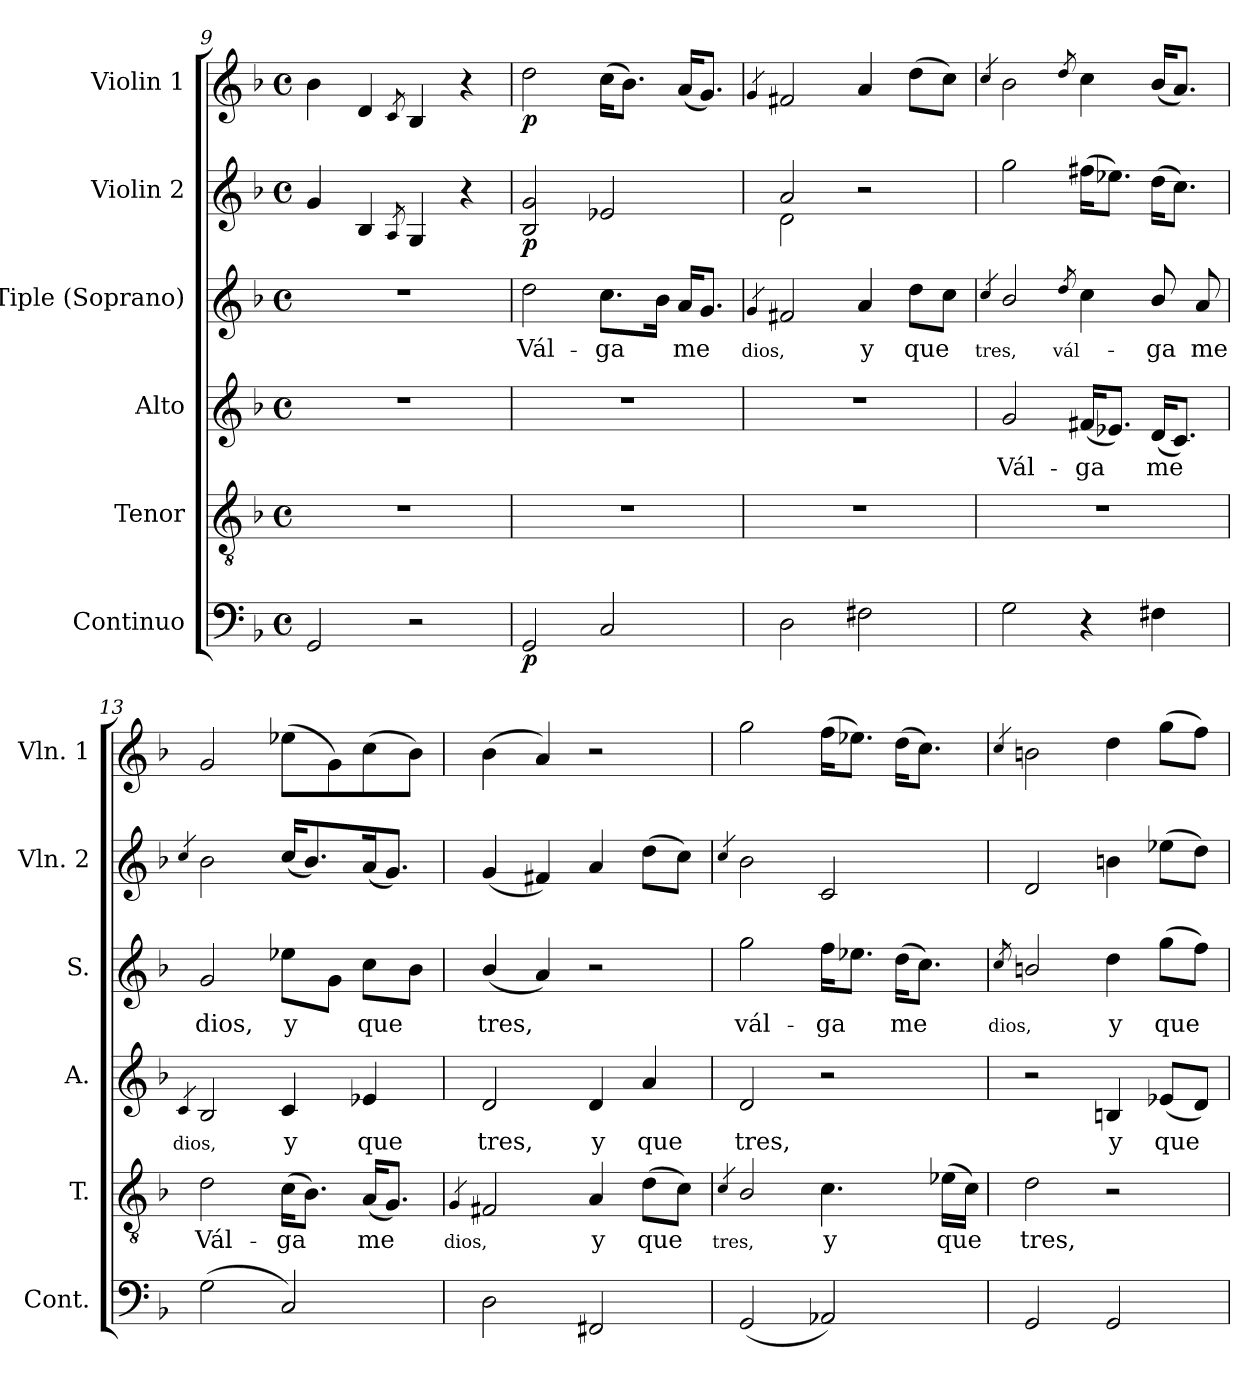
**kern	**dynam	**kern	**text	**kern	**text	**kern	**text	**kern	**dynam	**kern	**dynam
*part6	*part6	*part5	*part5	*part4	*part4	*part3	*part3	*part2	*part2	*part1	*part1
*staff6	*staff6	*staff5	*staff5	*staff4	*staff4	*staff3	*staff3	*staff2	*staff2	*staff1	*staff1
*I"Continuo	*	*I"Tenor	*	*I"Alto	*	*I"Tiple (Soprano)	*	*I"Violin 2	*	*I"Violin 1	*
*I'Cont.	*	*I'T.	*	*I'A.	*	*I'S.	*	*I'Vln. 2	*	*I'Vln. 1	*
*clefF4	*	*clefGv2	*	*clefG2	*	*clefG2	*	*clefG2	*	*clefG2	*
*	*	*ITrd7c12	*	*	*	*	*	*	*	*	*
*k[b-]	*	*k[b-]	*	*k[b-]	*	*k[b-]	*	*k[b-]	*	*k[b-]	*
*F:	*	*F:	*	*F:	*	*F:	*	*F:	*	*F:	*
*M4/4	*	*M4/4	*	*M4/4	*	*M4/4	*	*M4/4	*	*M4/4	*
*met(c)	*	*met(c)	*	*met(c)	*	*met(c)	*	*met(c)	*	*met(c)	*
=9	=9	=9	=9	=9	=9	=9	=9	=9	=9	=9	=9
2GGi/	.	1r	.	1r	.	1r	.	4gi/	.	4b-i\	.
.	.	.	.	.	.	.	.	4B-i/	.	4di/	.
.	.	.	.	.	.	.	.	8qAi/	.	8qci/	.
2r	.	.	.	.	.	.	.	4Gi/	.	4B-i/	.
.	.	.	.	.	.	.	.	4r	.	4r	.
!!LO:LB:g=z
=10	=10	=10	=10	=10	=10	=10	=10	=10	=10	=10	=10
!	!	!	!	!	!	!	!LO:LY:b:color=#000000	!	!	!	!
2GGi/	p	1r	.	1r	.	2ddi\	Vál-	2B-i/ 2gi	p	2ddi\	p
!	!	!	!	!	!	!	!LO:LY:b:color=#000000	!	!	!	!
2Ci/	.	.	.	.	.	8.cci\L	-ga	2e-Xi/	.	(16cci\KL	.
.	.	.	.	.	.	.	.	.	.	8.b-i\J)	.
.	.	.	.	.	.	16b-i\Jk	.	.	.	.	.
!	!	!	!	!	!	!	!LO:LY:b:color=#000000	!	!	!	!
.	.	.	.	.	.	16ai/KL	me	.	.	(16ai/KL	.
.	.	.	.	.	.	8.gi/J	.	.	.	8.gi/J)	.
=11	=11	=11	=11	=11	=11	=11	=11	=11	=11	=11	=11
!	!	!	!	!	!	!	!LO:LY:b:color=#000000	!	!	!	!
.	.	.	.	.	.	4qgi/	dios,	.	.	4qgi/	.
*	*	*	*	*	*	*	*	*^	*	*	*
2Di\	.	1r	.	1r	.	2f#Xi/	.	2ai/	2di\	.	2f#Xi/	.
!	!	!	!	!	!	!	!LO:LY:b:color=#000000	!	!	!	!	!
2F#Xi\	.	.	.	.	.	4ai/	y	2r	2ryy	.	4ai/	.
!	!	!	!	!	!	!	!LO:LY:b:color=#000000	!	!	!	!	!
.	.	.	.	.	.	8ddi\L	que	.	.	.	(8ddi\L	.
.	.	.	.	.	.	8cci\J	.	.	.	.	8cci\J)	.
*	*	*	*	*	*	*	*	*v	*v	*	*	*
=12	=12	=12	=12	=12	=12	=12	=12	=12	=12	=12	=12
!	!	!	!	!	!	!	!LO:LY:b:color=#000000	!	!	!	!
.	.	.	.	.	.	4qcci/	tres,	.	.	4qcci/	.
!	!	!	!	!	!LO:LY:b:color=#000000	!	!	!	!	!	!
2Gi\	.	1r	.	2gi/	Vál-	2b-i/	.	2ggi\	.	2b-i\	.
!	!	!	!	!	!	!	!LO:LY:b:color=#000000	!	!	!	!
.	.	.	.	.	.	8qddi/	vál-	.	.	8qddi/	.
!	!	!	!	!	!LO:LY:b:color=#000000	!	!	!	!	!	!
4r	.	.	.	(16f#Xi/KL	-ga	4cci\	.	(16ff#Xi\KL	.	4cci\	.
.	.	.	.	8.e-Xi/J)	.	.	.	8.ee-Xi\J)	.	.	.
!	!	!	!	!	!LO:LY:b:color=#000000	!	!	!	!	!	!
!	!	!	!	!	!	!	!LO:LY:b:color=#000000	!	!	!	!
4F#Xi\	.	.	.	(16di/KL	me	8b-i/	-ga	(16ddi\KL	.	(16b-i/KL	.
.	.	.	.	8.ci/J)	.	.	.	8.cci\J)	.	8.ai/J)	.
!	!	!	!	!	!	!	!LO:LY:b:color=#000000	!	!	!	!
.	.	.	.	.	.	8ai/	me	.	.	.	.
=13	=13	=13	=13	=13	=13	=13	=13	=13	=13	=13	=13
!	!	!	!	!	!LO:LY:b:color=#000000	!	!	!	!	!	!
.	.	.	.	4qci/	dios,	.	.	4qcci/	.	.	.
!	!	!	!LO:LY:b:color=#000000	!	!	!	!	!	!	!	!
!	!	!	!	!	!	!	!LO:LY:b:color=#000000	!	!	!	!
(2Gi\	.	2Di\	Vál-	2B-i/	.	2gi/	dios,	2b-i\	.	2gi/	.
!	!	!	!LO:LY:b:color=#000000	!	!	!	!	!	!	!	!
!	!	!	!	!	!LO:LY:b:color=#000000	!	!	!	!	!	!
!	!	!	!	!	!	!	!LO:LY:b:color=#000000	!	!	!	!
2Ci/)	.	(16Ci\KL	-ga	4ci/	y	8ee-Xi\L	y	(16cci/KL	.	(8ee-Xi\L	.
.	.	8.BB-i\J)	.	.	.	.	.	8.b-i/)	.	.	.
.	.	.	.	.	.	8gi\J	.	.	.	8gi\)	.
!	!	!	!LO:LY:b:color=#000000	!	!	!	!	!	!	!	!
!	!	!	!	!	!LO:LY:b:color=#000000	!	!	!	!	!	!
!	!	!	!	!	!	!	!LO:LY:b:color=#000000	!	!	!	!
.	.	(16AAi/KL	me	4e-Xi/	que	8cci\L	que	(16ai/k	.	(8cci\	.
.	.	8.GGi/J)	.	.	.	.	.	8.gi/J)	.	.	.
.	.	.	.	.	.	8b-i\J	.	.	.	8b-i\J)	.
=14	=14	=14	=14	=14	=14	=14	=14	=14	=14	=14	=14
!	!	!	!LO:LY:b:color=#000000	!	!	!	!	!	!	!	!
.	.	4qGGi/	dios,	.	.	.	.	.	.	.	.
!	!	!	!	!	!LO:LY:b:color=#000000	!	!	!	!	!	!
!	!	!	!	!	!	!	!LO:LY:b:color=#000000	!	!	!	!
2Di\	.	2FF#Xi/	.	2di/	tres,	(4b-i/	tres,	(4gi/	.	(4b-i\	.
.	.	.	.	.	.	4ai/)	.	4f#Xi/)	.	4ai/)	.
!	!	!	!LO:LY:b:color=#000000	!	!	!	!	!	!	!	!
!	!	!	!	!	!LO:LY:b:color=#000000	!	!	!	!	!	!
2FF#Xi/	.	4AAi/	y	4di/	y	2r	.	4ai/	.	2r	.
!	!	!	!LO:LY:b:color=#000000	!	!	!	!	!	!	!	!
!	!	!	!	!	!LO:LY:b:color=#000000	!	!	!	!	!	!
.	.	(8Di\L	que	4ai/	que	.	.	(8ddi\L	.	.	.
.	.	8Ci\J)	.	.	.	.	.	8cci\J)	.	.	.
!!LO:PB:g=z
=15	=15	=15	=15	=15	=15	=15	=15	=15	=15	=15	=15
!	!	!	!LO:LY:b:color=#000000	!	!	!	!	!	!	!	!
.	.	4qCi/	tres,	.	.	.	.	4qcci/	.	.	.
!	!	!	!	!	!LO:LY:b:color=#000000	!	!	!	!	!	!
!	!	!	!	!	!	!	!LO:LY:b:color=#000000	!	!	!	!
(2GGi/	.	2BB-i/	.	2di/	tres,	2ggi\	vál-	2b-i\	.	2ggi\	.
!	!	!	!LO:LY:b:color=#000000	!	!	!	!	!	!	!	!
!	!	!	!	!	!	!	!LO:LY:b:color=#000000	!	!	!	!
2AA-Xi/)	.	4.Ci\	y	2r	.	16ffi\KL	-ga	2ci/	.	(16ffi\KL	.
.	.	.	.	.	.	8.ee-Xi\J	.	.	.	8.ee-Xi\J)	.
!	!	!	!	!	!	!	!LO:LY:b:color=#000000	!	!	!	!
.	.	.	.	.	.	(16ddi\KL	me	.	.	(16ddi\KL	.
.	.	.	.	.	.	8.cci\J)	.	.	.	8.cci\J)	.
!	!	!	!LO:LY:b:color=#000000	!	!	!	!	!	!	!	!
.	.	(16E-Xi\LL	que	.	.	.	.	.	.	.	.
.	.	16Ci\JJ)	.	.	.	.	.	.	.	.	.
=16	=16	=16	=16	=16	=16	=16	=16	=16	=16	=16	=16
!	!	!	!	!	!	!	!LO:LY:b:color=#000000	!	!	!	!
.	.	.	.	.	.	8qcci/	dios,	.	.	4qcci/	.
!	!	!	!LO:LY:b:color=#000000	!	!	!	!	!	!	!	!
2GGi/	.	2Di\	tres,	2r	.	2bni/	.	2di/	.	2bni\	.
!	!	!	!	!	!LO:LY:b:color=#000000	!	!	!	!	!	!
!	!	!	!	!	!	!	!LO:LY:b:color=#000000	!	!	!	!
2GGi/	.	2r	.	4Bni/	y	4ddi\	y	4bni\	.	4ddi\	.
!	!	!	!	!	!LO:LY:b:color=#000000	!	!	!	!	!	!
!	!	!	!	!	!	!	!LO:LY:b:color=#000000	!	!	!	!
.	.	.	.	(8e-Xi/L	que	(8ggi\L	que	(8ee-Xi\L	.	(8ggi\L	.
.	.	.	.	8di/J)	.	8ffi\J)	.	8ddi\J)	.	8ffi\J)	.
=	=	=	=	=	=	=	=	=	=	=	=
*-	*-	*-	*-	*-	*-	*-	*-	*-	*-	*-	*-
